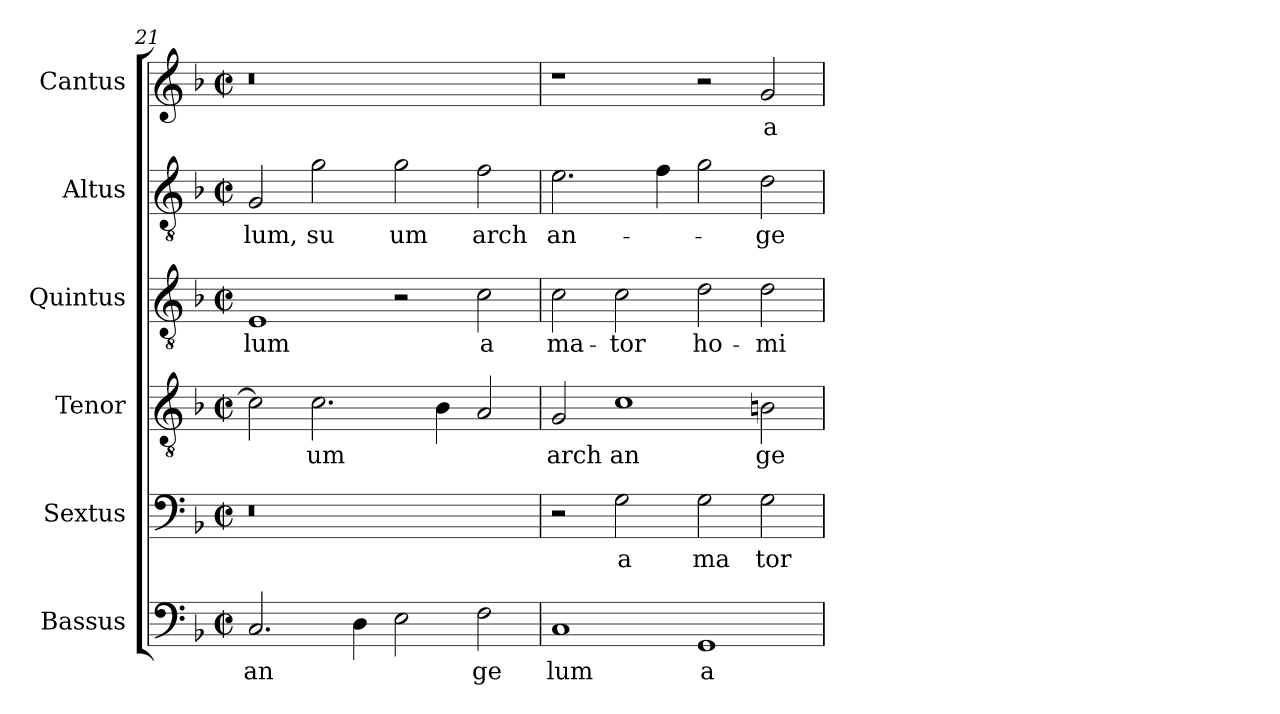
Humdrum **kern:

**kern	**text	**kern	**text	**kern	**text	**kern	**text	**kern	**text	**kern	**text
*part6	*part6	*part5	*part5	*part4	*part4	*part3	*part3	*part2	*part2	*part1	*part1
*staff6	*staff6	*staff5	*staff5	*staff4	*staff4	*staff3	*staff3	*staff2	*staff2	*staff1	*staff1
*I"Bassus	*	*I"Sextus	*	*I"Tenor	*	*I"Quintus	*	*I"Altus	*	*I"Cantus	*
*clefF4	*	*clefF4	*	*clefGv2	*	*clefGv2	*	*clefGv2	*	*clefG2	*
*k[b-]	*	*k[b-]	*	*k[b-]	*	*k[b-]	*	*k[b-]	*	*k[b-]	*
*F:	*	*F:	*	*F:	*	*F:	*	*F:	*	*F:	*
*M2/2	*	*M2/2	*	*M2/2	*	*M2/2	*	*M2/2	*	*M2/2	*
*met(c|)	*	*met(c|)	*	*met(c|)	*	*met(c|)	*	*met(c|)	*	*met(c|)	*
=21	=21	=21	=21	=21	=21	=21	=21	=21	=21	=21	=21
!	!LO:LY:b:cj	!	!	!	!	!	!LO:LY:b:cj	!	!LO:LY:b:cj	!	!
2.C/	an	0r	.	2c\]	.	1E	lum	2G/	lum,	0r	.
!	!	!	!	!	!LO:LY:b	!	!	!	!LO:LY:b:cj	!	!
.	.	.	.	2.c\	-um	.	.	2g\	su	.	.
4D\	.	.	.	.	.	.	.	.	.	.	.
!	!	!	!	!	!	!	!	!	!LO:LY:b:cj	!	!
2E\	.	.	.	.	.	2r	.	2g\	um	.	.
.	.	.	.	4B-\	.	.	.	.	.	.	.
!	!LO:LY:b:cj	!	!	!	!	!	!LO:LY:b:cj	!	!LO:LY:b:cj	!	!
2F\	ge	.	.	2A/	.	2c\	a	2f\	arch	.	.
!!LO:PB:g=z
=22	=22	=22	=22	=22	=22	=22	=22	=22	=22	=22	=22
!	!LO:LY:b:cj	!	!	!	!LO:LY:b:cj	!	!LO:LY:b:cj	!	!LO:LY:b:cj	!	!
1C	lum	2r	.	2G/	arch	2c\	ma-	2.e\	an-	1r	.
!	!	!	!LO:LY:b:cj	!	!LO:LY:b:cj	!	!LO:LY:b:cj	!	!	!	!
.	.	2G\	a	1c	an	2c\	-tor	.	.	.	.
.	.	.	.	.	.	.	.	4f\	.	.	.
!	!LO:LY:b:cj	!	!LO:LY:b:cj	!	!	!	!LO:LY:b:cj	!	!	!	!
1GG	a-	2G\	ma	.	.	2d\	ho-	2g\	.	2r	.
!	!	!	!LO:LY:b:cj	!	!LO:LY:b:cj	!	!LO:LY:b:cj	!	!LO:LY:b:cj	!	!LO:LY:b:cj
.	.	2G\	tor	2B\	ge	2d\	-mi-	2d\	-ge-	2g/	a
=	=	=	=	=	=	=	=	=	=	=	=
*-	*-	*-	*-	*-	*-	*-	*-	*-	*-	*-	*-
